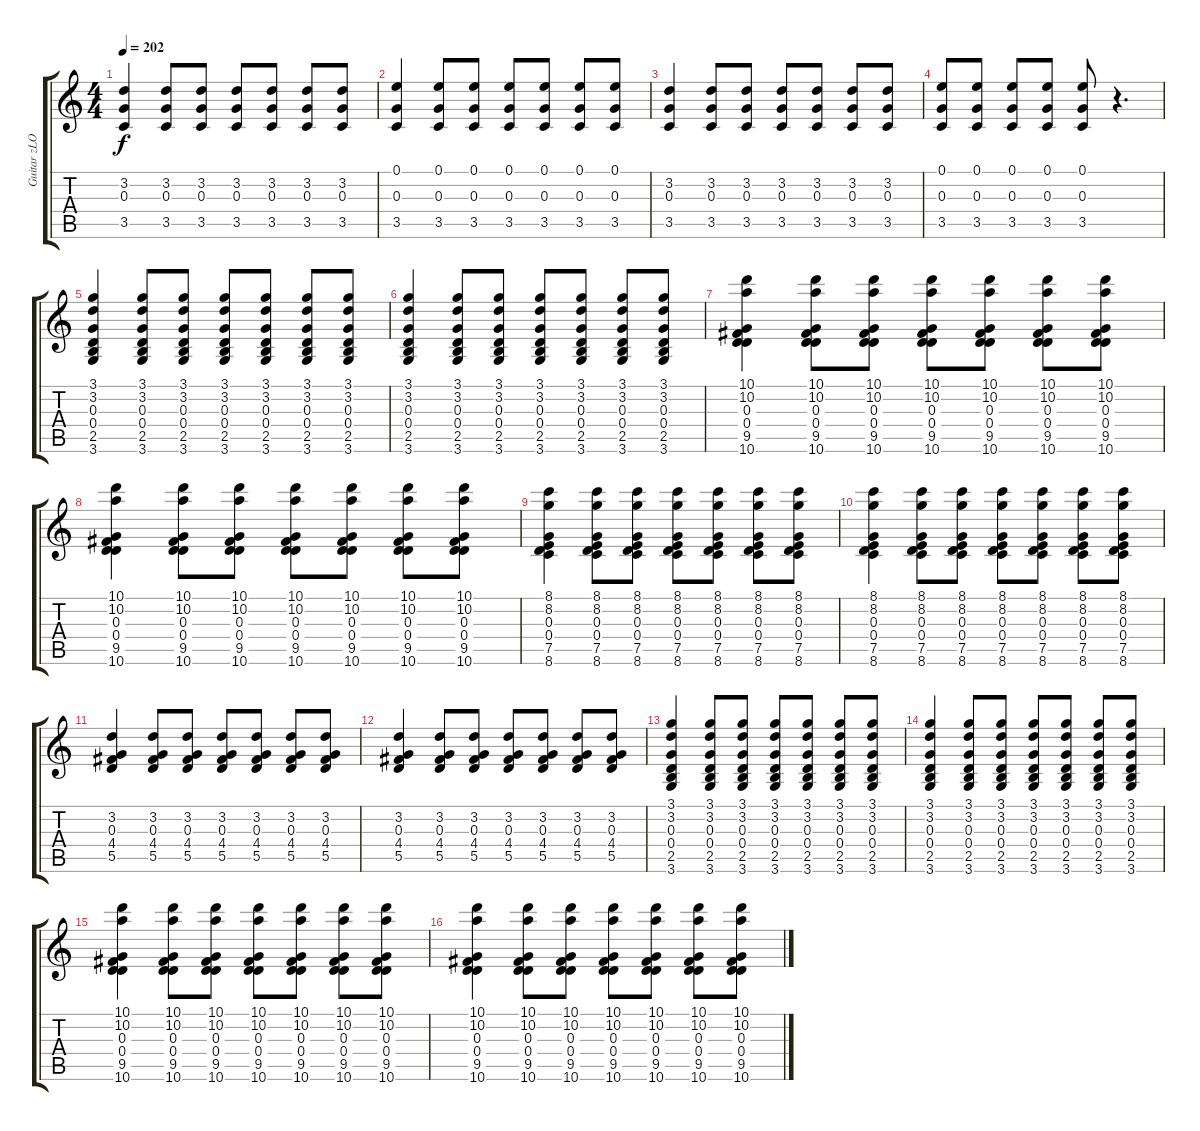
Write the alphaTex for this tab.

\track ("Guitar zLOB" "Guitar zLO") {instrument acousticguitarnylon}
\staff {score tabs}
\tuning (E4 B3 G3 D3 A2 E2) {hide}
\ts (4 4)
\tempo 202
\clef g2
\ks c
(3.2 0.3 3.5).4{dy f} (3.2 0.3 3.5).8 (3.2 0.3 3.5).8 (3.2 0.3 3.5).8 (3.2 0.3 3.5).8 (3.2 0.3 3.5).8 (3.2 0.3 3.5).8 |
(0.1 0.3 3.5).4 (0.1 0.3 3.5).8 (0.1 0.3 3.5).8 (0.1 0.3 3.5).8 (0.1 0.3 3.5).8 (0.1 0.3 3.5).8 (0.1 0.3 3.5).8 |
(3.2 0.3 3.5).4 (3.2 0.3 3.5).8 (3.2 0.3 3.5).8 (3.2 0.3 3.5).8 (3.2 0.3 3.5).8 (3.2 0.3 3.5).8 (3.2 0.3 3.5).8 |
(0.1 0.3 3.5).8 (0.1 0.3 3.5).8 (0.1 0.3 3.5).8 (0.1 0.3 3.5).8 (0.1 0.3 3.5).8 r.4{d} |
(3.1 3.2 0.3 0.4 2.5 3.6).4 (3.1 3.2 0.3 0.4 2.5 3.6).8 (3.1 3.2 0.3 0.4 2.5 3.6).8 (3.1 3.2 0.3 0.4 2.5 3.6).8 (3.1 3.2 0.3 0.4 2.5 3.6).8 (3.1 3.2 0.3 0.4 2.5 3.6).8 (3.1 3.2 0.3 0.4 2.5 3.6).8 |
(3.1 3.2 0.3 0.4 2.5 3.6).4 (3.1 3.2 0.3 0.4 2.5 3.6).8 (3.1 3.2 0.3 0.4 2.5 3.6).8 (3.1 3.2 0.3 0.4 2.5 3.6).8 (3.1 3.2 0.3 0.4 2.5 3.6).8 (3.1 3.2 0.3 0.4 2.5 3.6).8 (3.1 3.2 0.3 0.4 2.5 3.6).8 |
(10.1 10.2 0.3 0.4 9.5 10.6).4 (10.1 10.2 0.3 0.4 9.5 10.6).8 (10.1 10.2 0.3 0.4 9.5 10.6).8 (10.1 10.2 0.3 0.4 9.5 10.6).8 (10.1 10.2 0.3 0.4 9.5 10.6).8 (10.1 10.2 0.3 0.4 9.5 10.6).8 (10.1 10.2 0.3 0.4 9.5 10.6).8 |
(10.1 10.2 0.3 0.4 9.5 10.6).4 (10.1 10.2 0.3 0.4 9.5 10.6).8 (10.1 10.2 0.3 0.4 9.5 10.6).8 (10.1 10.2 0.3 0.4 9.5 10.6).8 (10.1 10.2 0.3 0.4 9.5 10.6).8 (10.1 10.2 0.3 0.4 9.5 10.6).8 (10.1 10.2 0.3 0.4 9.5 10.6).8 |
(8.1 8.2 0.3 0.4 7.5 8.6).4 (8.1 8.2 0.3 0.4 7.5 8.6).8 (8.1 8.2 0.3 0.4 7.5 8.6).8 (8.1 8.2 0.3 0.4 7.5 8.6).8 (8.1 8.2 0.3 0.4 7.5 8.6).8 (8.1 8.2 0.3 0.4 7.5 8.6).8 (8.1 8.2 0.3 0.4 7.5 8.6).8 |
(8.1 8.2 0.3 0.4 7.5 8.6).4 (8.1 8.2 0.3 0.4 7.5 8.6).8 (8.1 8.2 0.3 0.4 7.5 8.6).8 (8.1 8.2 0.3 0.4 7.5 8.6).8 (8.1 8.2 0.3 0.4 7.5 8.6).8 (8.1 8.2 0.3 0.4 7.5 8.6).8 (8.1 8.2 0.3 0.4 7.5 8.6).8 |
(3.2 0.3 4.4 5.5).4 (3.2 0.3 4.4 5.5).8 (3.2 0.3 4.4 5.5).8 (3.2 0.3 4.4 5.5).8 (3.2 0.3 4.4 5.5).8 (3.2 0.3 4.4 5.5).8 (3.2 0.3 4.4 5.5).8 |
(3.2 0.3 4.4 5.5).4 (3.2 0.3 4.4 5.5).8 (3.2 0.3 4.4 5.5).8 (3.2 0.3 4.4 5.5).8 (3.2 0.3 4.4 5.5).8 (3.2 0.3 4.4 5.5).8 (3.2 0.3 4.4 5.5).8 |
(3.1 3.2 0.3 0.4 2.5 3.6).4 (3.1 3.2 0.3 0.4 2.5 3.6).8 (3.1 3.2 0.3 0.4 2.5 3.6).8 (3.1 3.2 0.3 0.4 2.5 3.6).8 (3.1 3.2 0.3 0.4 2.5 3.6).8 (3.1 3.2 0.3 0.4 2.5 3.6).8 (3.1 3.2 0.3 0.4 2.5 3.6).8 |
(3.1 3.2 0.3 0.4 2.5 3.6).4 (3.1 3.2 0.3 0.4 2.5 3.6).8 (3.1 3.2 0.3 0.4 2.5 3.6).8 (3.1 3.2 0.3 0.4 2.5 3.6).8 (3.1 3.2 0.3 0.4 2.5 3.6).8 (3.1 3.2 0.3 0.4 2.5 3.6).8 (3.1 3.2 0.3 0.4 2.5 3.6).8 |
(10.1 10.2 0.3 0.4 9.5 10.6).4 (10.1 10.2 0.3 0.4 9.5 10.6).8 (10.1 10.2 0.3 0.4 9.5 10.6).8 (10.1 10.2 0.3 0.4 9.5 10.6).8 (10.1 10.2 0.3 0.4 9.5 10.6).8 (10.1 10.2 0.3 0.4 9.5 10.6).8 (10.1 10.2 0.3 0.4 9.5 10.6).8 |
(10.1 10.2 0.3 0.4 9.5 10.6).4 (10.1 10.2 0.3 0.4 9.5 10.6).8 (10.1 10.2 0.3 0.4 9.5 10.6).8 (10.1 10.2 0.3 0.4 9.5 10.6).8 (10.1 10.2 0.3 0.4 9.5 10.6).8 (10.1 10.2 0.3 0.4 9.5 10.6).8 (10.1 10.2 0.3 0.4 9.5 10.6).8
